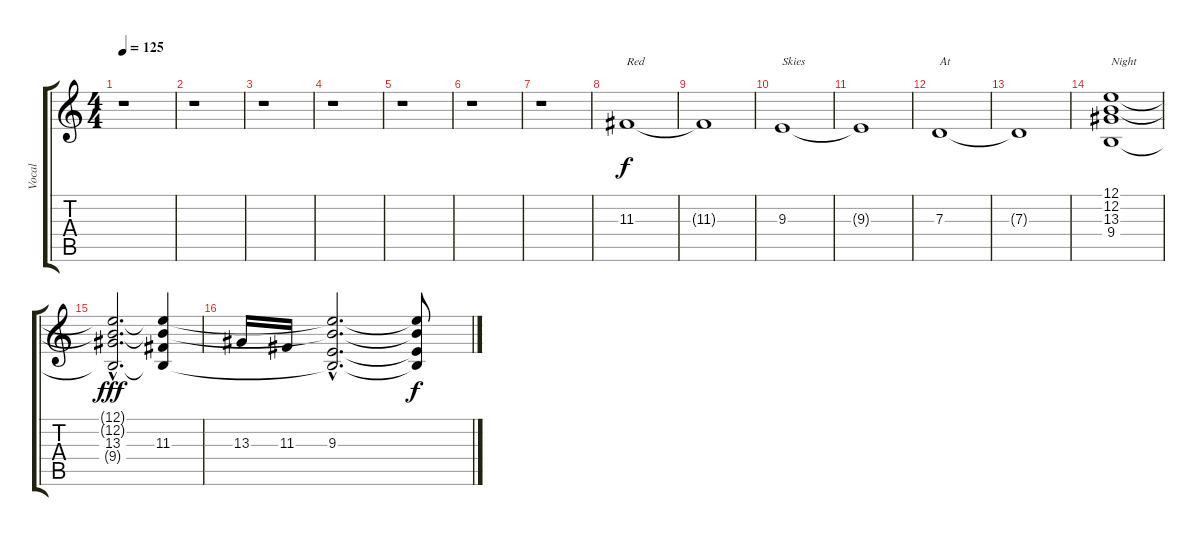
\track ("Vocal" "Vocal") {instrument lead2sawtooth}
\staff {score tabs}
\tuning (E4 B3 G3 D3 A2 E2) {hide}
\ts (4 4)
\tempo 125
\clef g2
\ks c
r.1{dy f} |
r.1 |
r.1 |
r.1 |
r.1 |
r.1 |
r.1 |
11.3.1{txt "Red" instrument lead2sawtooth} |
11.3{t}.1 |
9.3.1{txt "Skies"} |
9.3{t}.1 |
7.3.1{txt "At"} |
7.3{t}.1 |
(12.1 12.2 13.3 9.4).1{txt "Night" volume 11} |
(12.1{hac t} 12.2{hac t} 13.3{hac} 9.4{hac t}).2{d dy fff} (12.1{t} 12.2{t} 11.3 9.4{t}).4 |
13.3.16 11.3.16 (12.1{hac t} 12.2{hac t} 9.3{hac} 9.4{hac t}).2{d} (12.1{t} 12.2{t} 9.3{t} 9.4{t}).8{dy f}
